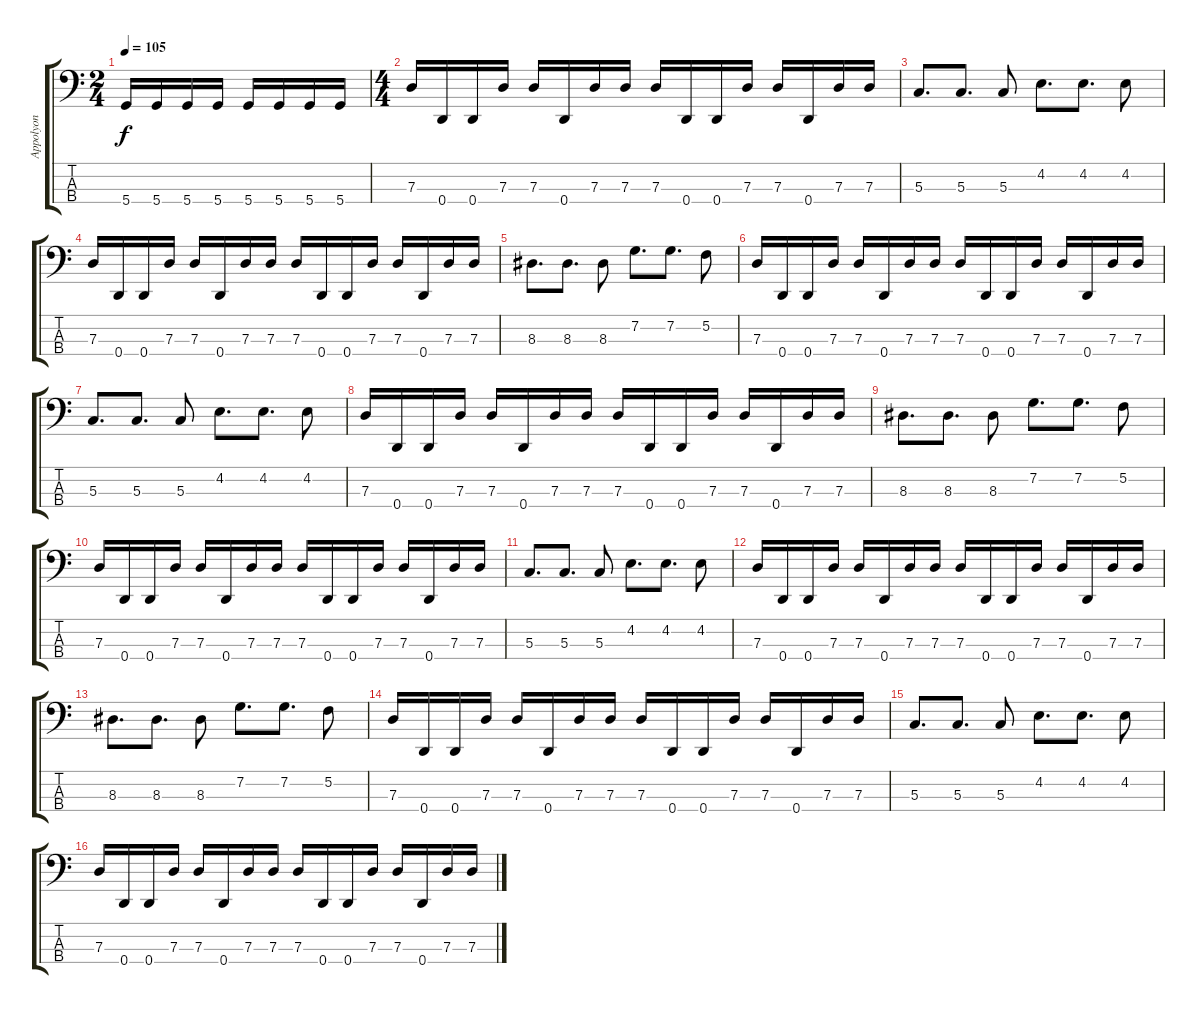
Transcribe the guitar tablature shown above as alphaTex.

\track ("Appolyon" "Appolyon") {instrument electricbassfinger}
\staff {score tabs}
\tuning (F2 C2 G1 D1) {hide}
\ts (2 4)
\tempo 105
\clef f4
\ks c
5.4.16{dy f} 5.4.16 5.4.16 5.4.16 5.4.16 5.4.16 5.4.16 5.4.16 |
\ts (4 4)
7.3.16 0.4.16 0.4.16 7.3.16 7.3.16 0.4.16 7.3.16 7.3.16 7.3.16 0.4.16 0.4.16 7.3.16 7.3.16 0.4.16 7.3.16 7.3.16 |
5.3.8{d} 5.3.8{d} 5.3.8 4.2.8{d} 4.2.8{d} 4.2.8 |
7.3.16 0.4.16 0.4.16 7.3.16 7.3.16 0.4.16 7.3.16 7.3.16 7.3.16 0.4.16 0.4.16 7.3.16 7.3.16 0.4.16 7.3.16 7.3.16 |
8.3.8{d} 8.3.8{d} 8.3.8 7.2.8{d} 7.2.8{d} 5.2.8 |
7.3.16 0.4.16 0.4.16 7.3.16 7.3.16 0.4.16 7.3.16 7.3.16 7.3.16 0.4.16 0.4.16 7.3.16 7.3.16 0.4.16 7.3.16 7.3.16 |
5.3.8{d} 5.3.8{d} 5.3.8 4.2.8{d} 4.2.8{d} 4.2.8 |
7.3.16 0.4.16 0.4.16 7.3.16 7.3.16 0.4.16 7.3.16 7.3.16 7.3.16 0.4.16 0.4.16 7.3.16 7.3.16 0.4.16 7.3.16 7.3.16 |
8.3.8{d} 8.3.8{d} 8.3.8 7.2.8{d} 7.2.8{d} 5.2.8 |
7.3.16 0.4.16 0.4.16 7.3.16 7.3.16 0.4.16 7.3.16 7.3.16 7.3.16 0.4.16 0.4.16 7.3.16 7.3.16 0.4.16 7.3.16 7.3.16 |
5.3.8{d} 5.3.8{d} 5.3.8 4.2.8{d} 4.2.8{d} 4.2.8 |
7.3.16 0.4.16 0.4.16 7.3.16 7.3.16 0.4.16 7.3.16 7.3.16 7.3.16 0.4.16 0.4.16 7.3.16 7.3.16 0.4.16 7.3.16 7.3.16 |
8.3.8{d} 8.3.8{d} 8.3.8 7.2.8{d} 7.2.8{d} 5.2.8 |
7.3.16 0.4.16 0.4.16 7.3.16 7.3.16 0.4.16 7.3.16 7.3.16 7.3.16 0.4.16 0.4.16 7.3.16 7.3.16 0.4.16 7.3.16 7.3.16 |
5.3.8{d} 5.3.8{d} 5.3.8 4.2.8{d} 4.2.8{d} 4.2.8 |
7.3.16 0.4.16 0.4.16 7.3.16 7.3.16 0.4.16 7.3.16 7.3.16 7.3.16 0.4.16 0.4.16 7.3.16 7.3.16 0.4.16 7.3.16 7.3.16
